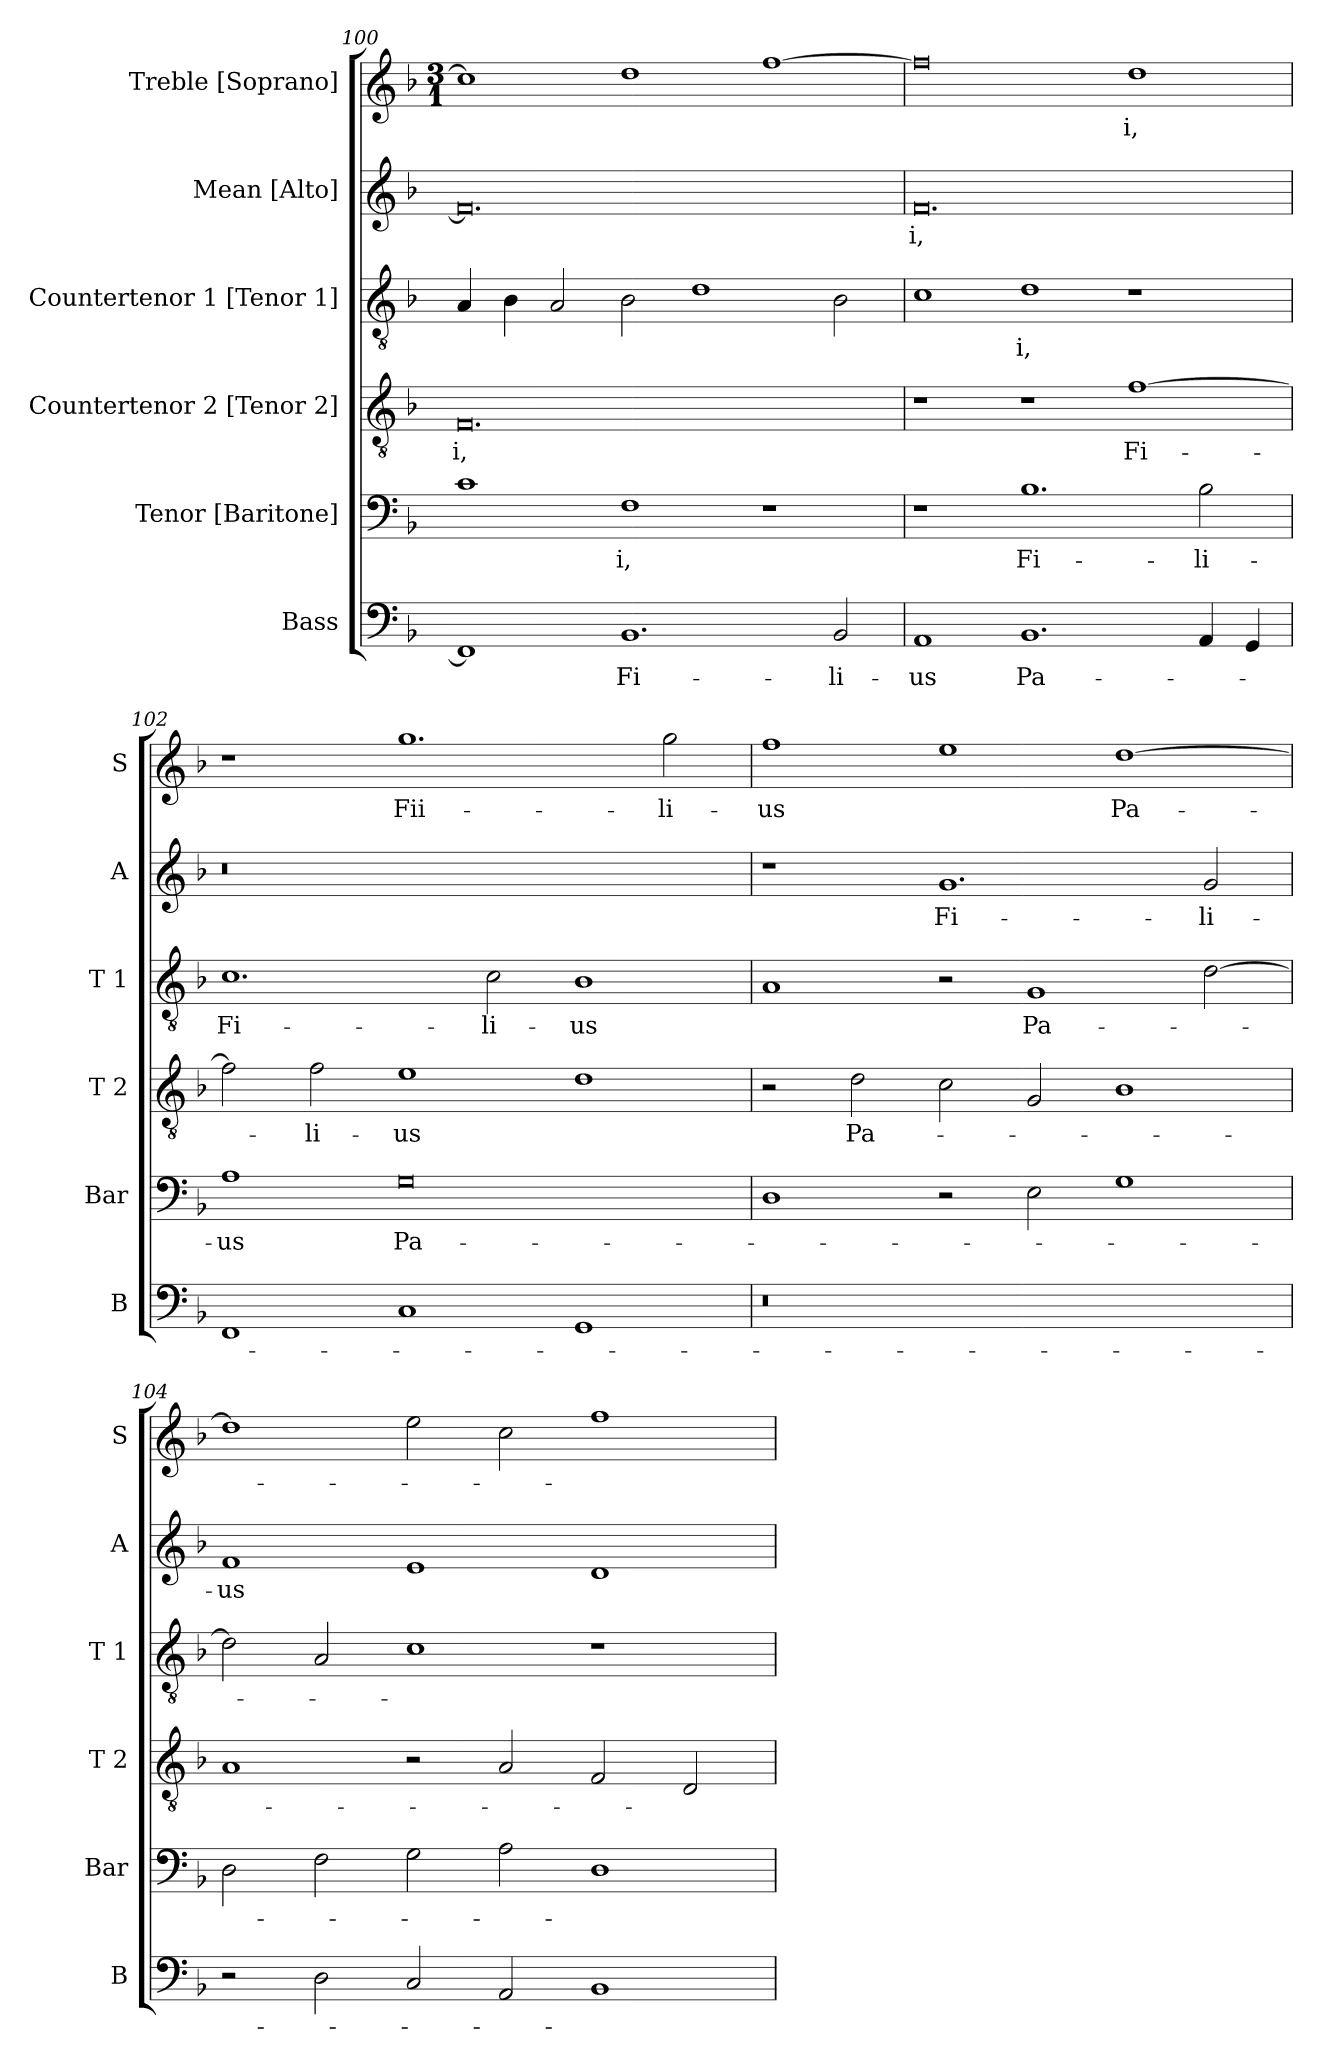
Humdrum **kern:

**kern	**text	**kern	**text	**kern	**text	**kern	**text	**kern	**text	**kern	**text
*part6	*part6	*part5	*part5	*part4	*part4	*part3	*part3	*part2	*part2	*part1	*part1
*staff6	*staff6	*staff5	*staff5	*staff4	*staff4	*staff3	*staff3	*staff2	*staff2	*staff1	*staff1
*I"Bass	*	*I"Tenor [Baritone]	*	*I"Countertenor 2 [Tenor 2]	*	*I"Countertenor 1 [Tenor 1]	*	*I"Mean [Alto]	*	*I"Treble [Soprano]	*
*I'B	*	*I'Bar	*	*I'T 2	*	*I'T 1	*	*I'A	*	*I'S	*
!!LO:LB:g=z
*clefF4	*	*clefF4	*	*clefGv2	*	*clefGv2	*	*clefG2	*	*clefG2	*
*k[b-]	*	*k[b-]	*	*k[b-]	*	*k[b-]	*	*k[b-]	*	*k[b-]	*
*d:	*	*d:	*	*d:	*	*d:	*	*d:	*	*d:	*
*	*	*	*	*	*	*	*	*	*	*M3/1	*
=100	=100	=100	=100	=100	=100	=100	=100	=100	=100	=100	=100
!	!	!	!	!	!LO:LY:b	!	!	!	!	!	!
1FF]	.	1c	.	0.F	-i,	4A/	.	0.f]	.	1cc]	.
.	.	.	.	.	.	4B-\	.	.	.	.	.
.	.	.	.	.	.	2A/	.	.	.	.	.
!	!LO:LY:b	!	!LO:LY:b	!	!	!	!	!	!	!	!
1.BB-	Fi-	1F	-i,	.	.	2B-\	.	.	.	1dd	.
.	.	.	.	.	.	1d	.	.	.	.	.
.	.	1r	.	.	.	.	.	.	.	[1ff	.
!	!LO:LY:b	!	!	!	!	!	!	!	!	!	!
2BB-/	-li-	.	.	.	.	2B-\	.	.	.	.	.
!!LO:PB:g=z
=101	=101	=101	=101	=101	=101	=101	=101	=101	=101	=101	=101
!	!LO:LY:b	!	!	!	!	!	!	!	!LO:LY:b	!	!
1AA	-us	1r	.	1r	.	1c	.	0.f	-i,	0ff]	.
!	!LO:LY:b	!	!LO:LY:b	!	!	!	!LO:LY:b	!	!	!	!
1.BB-	Pa-	1.B-	Fi-	1r	.	1d	-i,	.	.	.	.
!	!	!	!	!	!LO:LY:b	!	!	!	!	!	!LO:LY:b
.	.	.	.	[1f	Fi-	1r	.	.	.	1dd	-i,
!	!	!	!LO:LY:b	!	!	!	!	!	!	!	!
4AA/	.	2B-\	-li-	.	.	.	.	.	.	.	.
4GG/	.	.	.	.	.	.	.	.	.	.	.
=102	=102	=102	=102	=102	=102	=102	=102	=102	=102	=102	=102
!	!	!	!LO:LY:b	!	!	!	!LO:LY:b	!	!	!	!
1FF	.	1A	-us	2f\]	.	1.c	Fi-	0.r	.	1r	.
!	!	!	!	!	!LO:LY:b	!	!	!	!	!	!
.	.	.	.	2f\	-li-	.	.	.	.	.	.
!	!	!	!LO:LY:b	!	!LO:LY:b	!	!	!	!	!	!LO:LY:b
1C	.	0G	Pa-	1e	-us	.	.	.	.	1.gg	Fii-
!	!	!	!	!	!	!	!LO:LY:b	!	!	!	!
.	.	.	.	.	.	2c\	-li-	.	.	.	.
!	!	!	!	!	!	!	!LO:LY:b	!	!	!	!
1GG	.	.	.	1d	.	1B-	-us	.	.	.	.
!	!	!	!	!	!	!	!	!	!	!	!LO:LY:b
.	.	.	.	.	.	.	.	.	.	2gg\	-li-
=103	=103	=103	=103	=103	=103	=103	=103	=103	=103	=103	=103
!	!	!	!	!	!	!	!	!	!	!	!LO:LY:b
0.r	.	1D	.	2r	.	1A	.	1r	.	1ff	-us
!	!	!	!	!	!LO:LY:b	!	!	!	!	!	!
.	.	.	.	2d\	Pa-	.	.	.	.	.	.
!	!	!	!	!	!	!	!	!	!LO:LY:b	!	!
.	.	2r	.	2c\	.	2r	.	1.g	Fi-	1ee	.
!	!	!	!	!	!	!	!LO:LY:b	!	!	!	!
.	.	2E\	.	2G/	.	1G	Pa-	.	.	.	.
!	!	!	!	!	!	!	!	!	!	!	!LO:LY:b
.	.	1G	.	1B-	.	.	.	.	.	[1dd	Pa-
!	!	!	!	!	!	!	!	!	!LO:LY:b	!	!
.	.	.	.	.	.	[2d\	.	2g/	-li-	.	.
=104	=104	=104	=104	=104	=104	=104	=104	=104	=104	=104	=104
!	!	!	!	!	!	!	!	!	!LO:LY:b	!	!
2r	.	2D\	.	1A	.	2d\]	.	1f	-us	1dd]	.
2D\	.	2F\	.	.	.	2A/	.	.	.	.	.
2C/	.	2G\	.	2r	.	1c	.	1e	.	2ee\	.
2AA/	.	2A\	.	2A/	.	.	.	.	.	2cc\	.
1BB-	.	1D	.	2F/	.	1r	.	1d	.	[1ff	.
.	.	.	.	2D/	.	.	.	.	.	.	.
=	=	=	=	=	=	=	=	=	=	=	=
*-	*-	*-	*-	*-	*-	*-	*-	*-	*-	*-	*-
